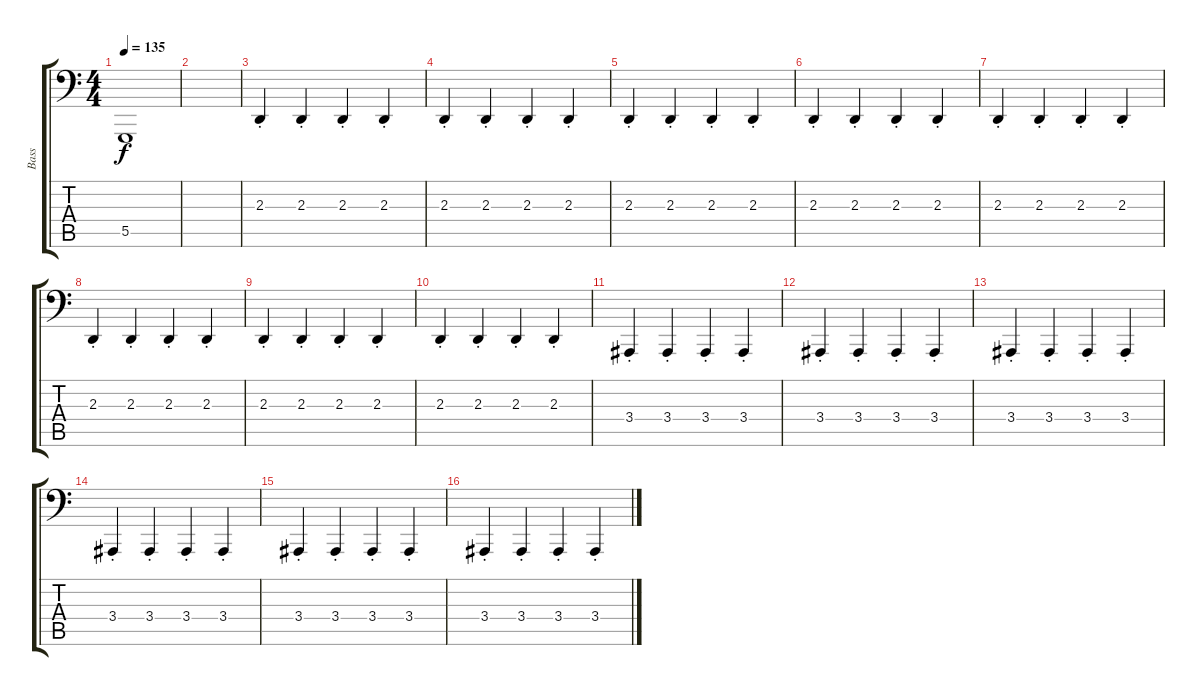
\track ("Bass" "Bass") {instrument lead2sawtooth}
\staff {score tabs}
\tuning (A2 E2 C2 G1 D1 A0) {hide}
\ts (4 4)
\tempo 135
\clef f4
\ks c
5.5.1{dy f} |
|
2.3{st}.4 2.3{st}.4 2.3{st}.4 2.3{st}.4 |
2.3{st}.4 2.3{st}.4 2.3{st}.4 2.3{st}.4 |
2.3{st}.4 2.3{st}.4 2.3{st}.4 2.3{st}.4 |
2.3{st}.4 2.3{st}.4 2.3{st}.4 2.3{st}.4 |
2.3{st}.4 2.3{st}.4 2.3{st}.4 2.3{st}.4 |
2.3{st}.4 2.3{st}.4 2.3{st}.4 2.3{st}.4 |
2.3{st}.4 2.3{st}.4 2.3{st}.4 2.3{st}.4 |
2.3{st}.4 2.3{st}.4 2.3{st}.4 2.3{st}.4 |
3.4{st}.4 3.4{st}.4 3.4{st}.4 3.4{st}.4 |
3.4{st}.4 3.4{st}.4 3.4{st}.4 3.4{st}.4 |
3.4{st}.4 3.4{st}.4 3.4{st}.4 3.4{st}.4 |
3.4{st}.4 3.4{st}.4 3.4{st}.4 3.4{st}.4 |
3.4{st}.4 3.4{st}.4 3.4{st}.4 3.4{st}.4 |
3.4{st}.4 3.4{st}.4 3.4{st}.4 3.4{st}.4
